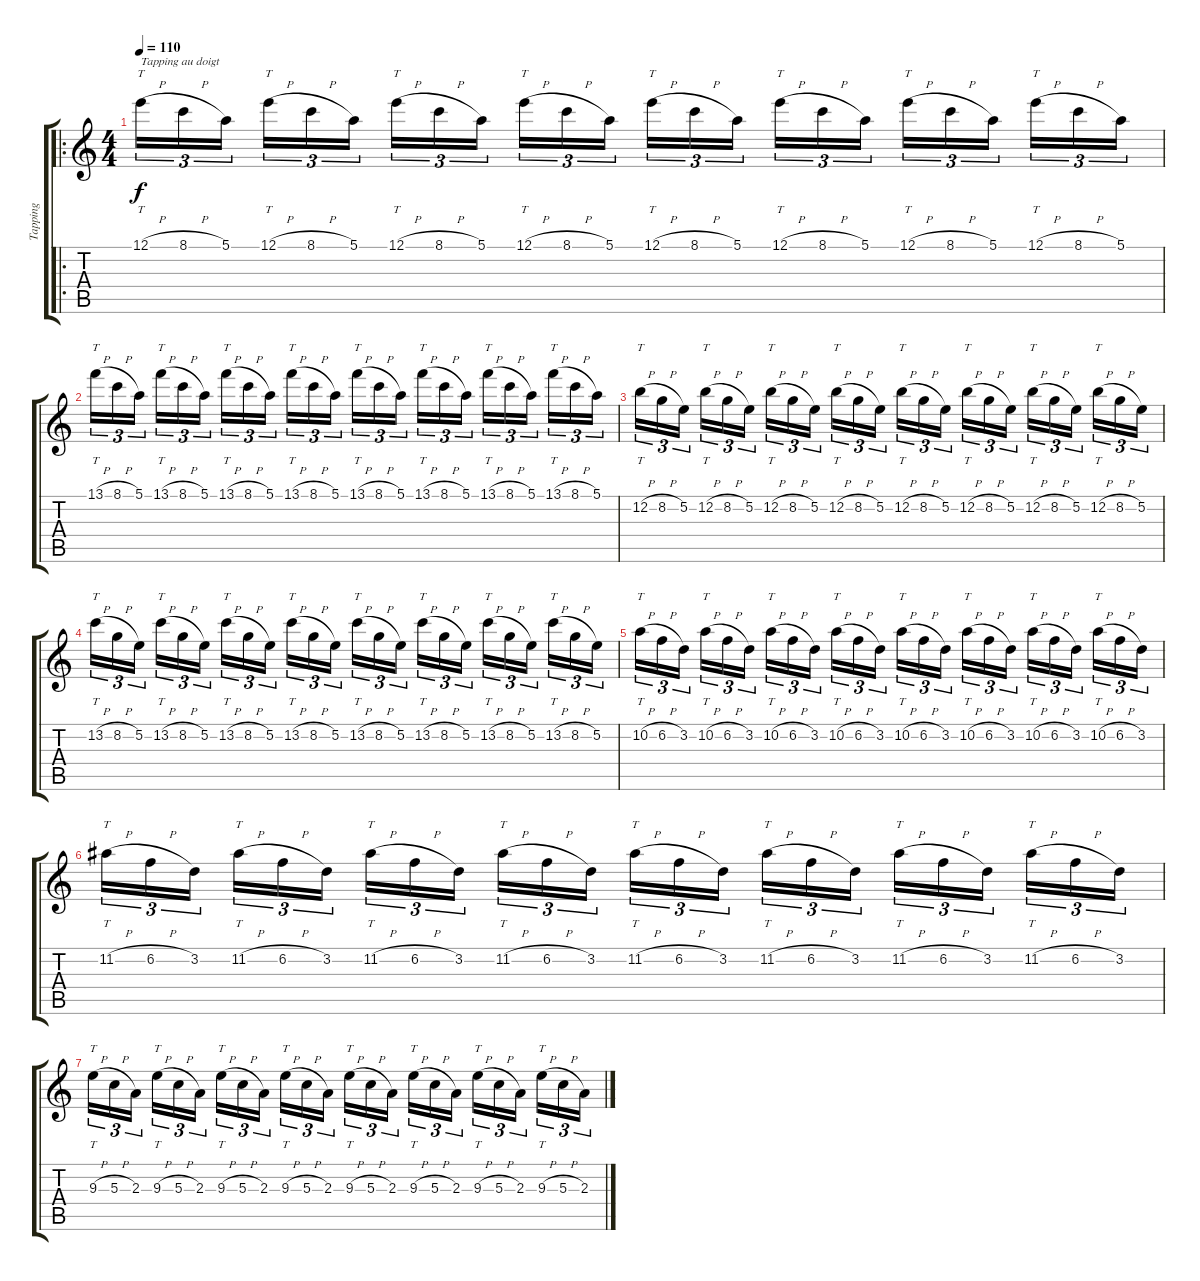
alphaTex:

\track ("Tapping" "Tapping") {instrument overdrivenguitar}
\staff {score tabs}
\tuning (E4 B3 G3 D3 A2 E2) {hide}
\ro
\ts (4 4)
\tempo 110
\clef g2
\ks c
12.1{h}.16{tt tu (3 2) txt "Tapping au doigt" dy f instrument overdrivenguitar} 8.1{h}.16{tu (3 2)} 5.1.16{tu (3 2)} 12.1{h}.16{tt tu (3 2)} 8.1{h}.16{tu (3 2)} 5.1.16{tu (3 2)} 12.1{h}.16{tt tu (3 2)} 8.1{h}.16{tu (3 2)} 5.1.16{tu (3 2)} 12.1{h}.16{tt tu (3 2)} 8.1{h}.16{tu (3 2)} 5.1.16{tu (3 2)} 12.1{h}.16{tt tu (3 2)} 8.1{h}.16{tu (3 2)} 5.1.16{tu (3 2)} 12.1{h}.16{tt tu (3 2)} 8.1{h}.16{tu (3 2)} 5.1.16{tu (3 2)} 12.1{h}.16{tt tu (3 2)} 8.1{h}.16{tu (3 2)} 5.1.16{tu (3 2)} 12.1{h}.16{tt tu (3 2)} 8.1{h}.16{tu (3 2)} 5.1.16{tu (3 2)} |
13.1{h}.16{tt tu (3 2)} 8.1{h}.16{tu (3 2)} 5.1.16{tu (3 2)} 13.1{h}.16{tt tu (3 2)} 8.1{h}.16{tu (3 2)} 5.1.16{tu (3 2)} 13.1{h}.16{tt tu (3 2)} 8.1{h}.16{tu (3 2)} 5.1.16{tu (3 2)} 13.1{h}.16{tt tu (3 2)} 8.1{h}.16{tu (3 2)} 5.1.16{tu (3 2)} 13.1{h}.16{tt tu (3 2)} 8.1{h}.16{tu (3 2)} 5.1.16{tu (3 2)} 13.1{h}.16{tt tu (3 2)} 8.1{h}.16{tu (3 2)} 5.1.16{tu (3 2)} 13.1{h}.16{tt tu (3 2)} 8.1{h}.16{tu (3 2)} 5.1.16{tu (3 2)} 13.1{h}.16{tt tu (3 2)} 8.1{h}.16{tu (3 2)} 5.1.16{tu (3 2)} |
12.2{h}.16{tt tu (3 2)} 8.2{h}.16{tu (3 2)} 5.2.16{tu (3 2)} 12.2{h}.16{tt tu (3 2)} 8.2{h}.16{tu (3 2)} 5.2.16{tu (3 2)} 12.2{h}.16{tt tu (3 2)} 8.2{h}.16{tu (3 2)} 5.2.16{tu (3 2)} 12.2{h}.16{tt tu (3 2)} 8.2{h}.16{tu (3 2)} 5.2.16{tu (3 2)} 12.2{h}.16{tt tu (3 2)} 8.2{h}.16{tu (3 2)} 5.2.16{tu (3 2)} 12.2{h}.16{tt tu (3 2)} 8.2{h}.16{tu (3 2)} 5.2.16{tu (3 2)} 12.2{h}.16{tt tu (3 2)} 8.2{h}.16{tu (3 2)} 5.2.16{tu (3 2)} 12.2{h}.16{tt tu (3 2)} 8.2{h}.16{tu (3 2)} 5.2.16{tu (3 2)} |
13.2{h}.16{tt tu (3 2)} 8.2{h}.16{tu (3 2)} 5.2.16{tu (3 2)} 13.2{h}.16{tt tu (3 2)} 8.2{h}.16{tu (3 2)} 5.2.16{tu (3 2)} 13.2{h}.16{tt tu (3 2)} 8.2{h}.16{tu (3 2)} 5.2.16{tu (3 2)} 13.2{h}.16{tt tu (3 2)} 8.2{h}.16{tu (3 2)} 5.2.16{tu (3 2)} 13.2{h}.16{tt tu (3 2)} 8.2{h}.16{tu (3 2)} 5.2.16{tu (3 2)} 13.2{h}.16{tt tu (3 2)} 8.2{h}.16{tu (3 2)} 5.2.16{tu (3 2)} 13.2{h}.16{tt tu (3 2)} 8.2{h}.16{tu (3 2)} 5.2.16{tu (3 2)} 13.2{h}.16{tt tu (3 2)} 8.2{h}.16{tu (3 2)} 5.2.16{tu (3 2)} |
10.2{h}.16{tt tu (3 2)} 6.2{h}.16{tu (3 2)} 3.2.16{tu (3 2)} 10.2{h}.16{tt tu (3 2)} 6.2{h}.16{tu (3 2)} 3.2.16{tu (3 2)} 10.2{h}.16{tt tu (3 2)} 6.2{h}.16{tu (3 2)} 3.2.16{tu (3 2)} 10.2{h}.16{tt tu (3 2)} 6.2{h}.16{tu (3 2)} 3.2.16{tu (3 2)} 10.2{h}.16{tt tu (3 2)} 6.2{h}.16{tu (3 2)} 3.2.16{tu (3 2)} 10.2{h}.16{tt tu (3 2)} 6.2{h}.16{tu (3 2)} 3.2.16{tu (3 2)} 10.2{h}.16{tt tu (3 2)} 6.2{h}.16{tu (3 2)} 3.2.16{tu (3 2)} 10.2{h}.16{tt tu (3 2)} 6.2{h}.16{tu (3 2)} 3.2.16{tu (3 2)} |
11.2{h}.16{tt tu (3 2)} 6.2{h}.16{tu (3 2)} 3.2.16{tu (3 2)} 11.2{h}.16{tt tu (3 2)} 6.2{h}.16{tu (3 2)} 3.2.16{tu (3 2)} 11.2{h}.16{tt tu (3 2)} 6.2{h}.16{tu (3 2)} 3.2.16{tu (3 2)} 11.2{h}.16{tt tu (3 2)} 6.2{h}.16{tu (3 2)} 3.2.16{tu (3 2)} 11.2{h}.16{tt tu (3 2)} 6.2{h}.16{tu (3 2)} 3.2.16{tu (3 2)} 11.2{h}.16{tt tu (3 2)} 6.2{h}.16{tu (3 2)} 3.2.16{tu (3 2)} 11.2{h}.16{tt tu (3 2)} 6.2{h}.16{tu (3 2)} 3.2.16{tu (3 2)} 11.2{h}.16{tt tu (3 2)} 6.2{h}.16{tu (3 2)} 3.2.16{tu (3 2)} |
9.3{h}.16{tt tu (3 2)} 5.3{h}.16{tu (3 2)} 2.3.16{tu (3 2)} 9.3{h}.16{tt tu (3 2)} 5.3{h}.16{tu (3 2)} 2.3.16{tu (3 2)} 9.3{h}.16{tt tu (3 2)} 5.3{h}.16{tu (3 2)} 2.3.16{tu (3 2)} 9.3{h}.16{tt tu (3 2)} 5.3{h}.16{tu (3 2)} 2.3.16{tu (3 2)} 9.3{h}.16{tt tu (3 2)} 5.3{h}.16{tu (3 2)} 2.3.16{tu (3 2)} 9.3{h}.16{tt tu (3 2)} 5.3{h}.16{tu (3 2)} 2.3.16{tu (3 2)} 9.3{h}.16{tt tu (3 2)} 5.3{h}.16{tu (3 2)} 2.3.16{tu (3 2)} 9.3{h}.16{tt tu (3 2)} 5.3{h}.16{tu (3 2)} 2.3.16{tu (3 2)}
